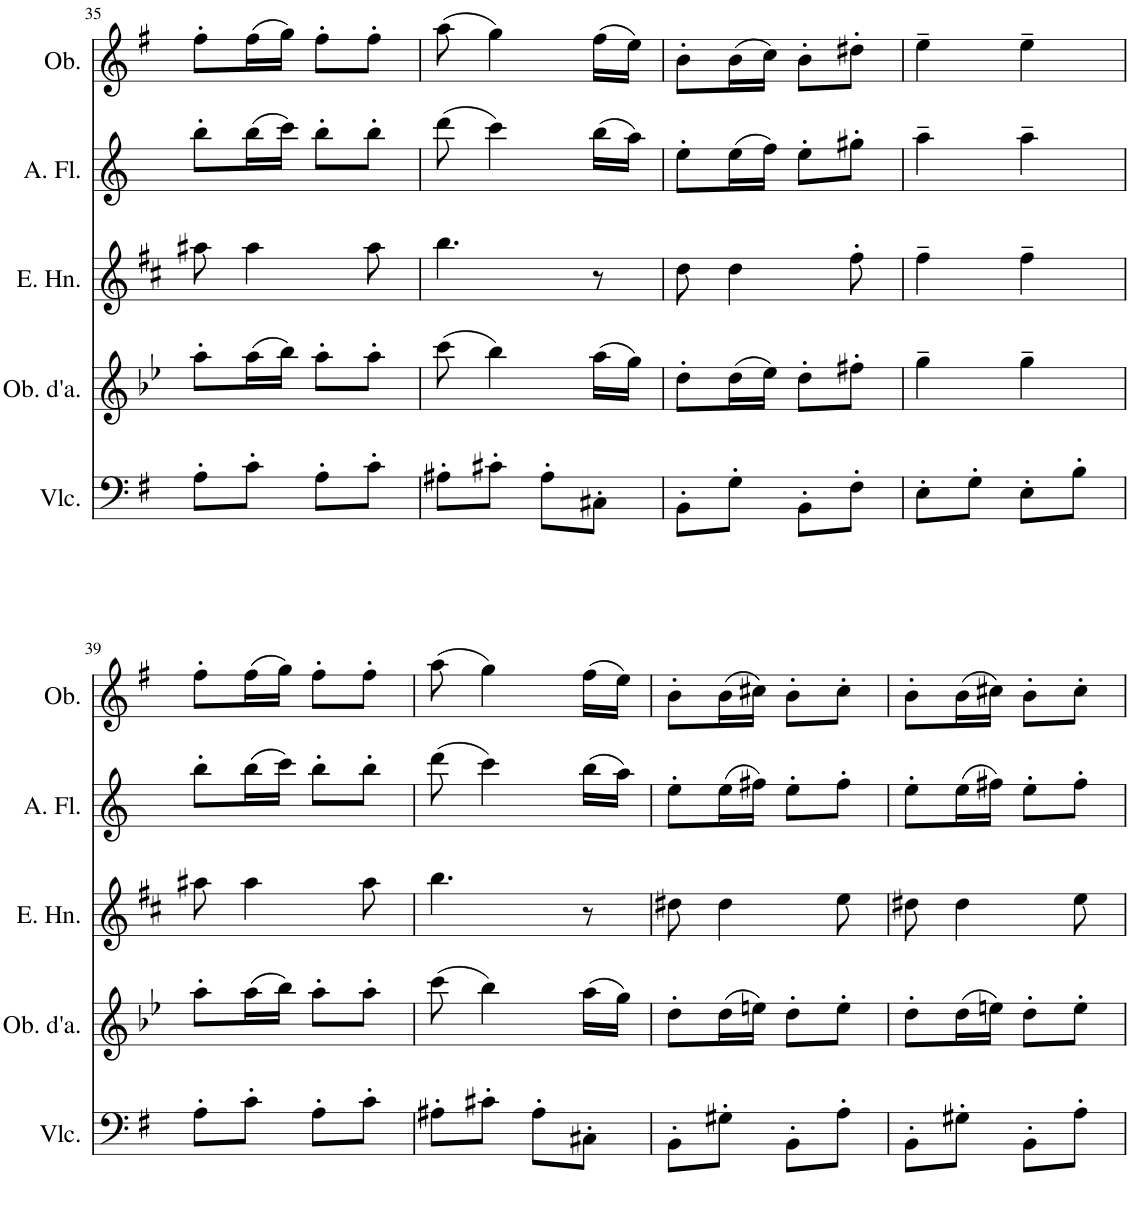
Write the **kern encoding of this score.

**kern	**kern	**kern	**kern	**kern
*part5	*part4	*part3	*part2	*part1
*staff5	*staff4	*staff3	*staff2	*staff1
*I"Violoncello	*I"Oboe d'amore	*I"English Horn	*I"Alto Flute	*I"Oboe
*I'Vlc.	*I'Ob. d'a.	*I'E. Hn.	*I'A. Fl.	*I'Ob.
!!LO:PB:g=z
*clefF4	*clefG2	*clefG2	*clefG2	*clefG2
*	*Trd2c3	*Trd4c7	*Trd3c5	*
*k[f#]	*k[b-e-]	*k[f#c#]	*k[]	*k[f#]
*M2/4	*M2/4	*M2/4	*M2/4	*M2/4
=35	=35	=35	=35	=35
8A'\L	8aa'\L	8aa#X\	8bb'\L	8ff#'\L
8c'\J	(16aa\L	4aa#\	(16bb\L	(16ff#\L
.	16bb-\JJ)	.	16ccc\JJ)	16gg\JJ)
8A'\L	8aa'\L	.	8bb'\L	8ff#'\L
8c'\J	8aa'\J	8aa#\	8bb'\J	8ff#'\J
=36	=36	=36	=36	=36
8A#X'\L	(8ccc\	4.bb\	(8ddd\	(8aa\
8c#X'\J	4bb-\)	.	4ccc\)	4gg\)
8A#'\L	.	.	.	.
8C#X'\J	(16aa\LL	8r	(16bb\LL	(16ff#\LL
.	16gg\JJ)	.	16aa\JJ)	16ee\JJ)
=37	=37	=37	=37	=37
8BB'\L	8dd'\L	8dd\	8ee'\L	8b'\L
8G'\J	(16dd\L	4dd\	(16ee\L	(16b\L
.	16ee-\JJ)	.	16ff\JJ)	16cc\JJ)
8BB'\L	8dd'\L	.	8ee'\L	8b'\L
8F#'\J	8ff#X'\J	8ff#'\	8gg#X'\J	8dd#X'\J
=38	=38	=38	=38	=38
8E'\L	4gg~\	4ff#~\	4aa~\	4ee~\
8G'\J	.	.	.	.
8E'\L	4gg~\	4ff#~\	4aa~\	4ee~\
8B'\J	.	.	.	.
!!LO:LB:g=z
=39	=39	=39	=39	=39
8A'\L	8aa'\L	8aa#X\	8bb'\L	8ff#'\L
8c'\J	(16aa\L	4aa#\	(16bb\L	(16ff#\L
.	16bb-\JJ)	.	16ccc\JJ)	16gg\JJ)
8A'\L	8aa'\L	.	8bb'\L	8ff#'\L
8c'\J	8aa'\J	8aa#\	8bb'\J	8ff#'\J
=40	=40	=40	=40	=40
8A#X'\L	(8ccc\	4.bb\	(8ddd\	(8aa\
8c#X'\J	4bb-\)	.	4ccc\)	4gg\)
8A#'\L	.	.	.	.
8C#X'\J	(16aa\LL	8r	(16bb\LL	(16ff#\LL
.	16gg\JJ)	.	16aa\JJ)	16ee\JJ)
=41	=41	=41	=41	=41
8BB'\L	8dd'\L	8dd#X\	8ee'\L	8b'\L
8G#X'\J	(16dd\L	4dd#\	(16ee\L	(16b\L
.	16een\JJ)	.	16ff#X\JJ)	16cc#X\JJ)
8BB'\L	8dd'\L	.	8ee'\L	8b'\L
8A'\J	8ee'\J	8ee\	8ff#'\J	8cc#'\J
=42	=42	=42	=42	=42
8BB'\L	8dd'\L	8dd#X\	8ee'\L	8b'\L
8G#X'\J	(16dd\L	4dd#\	(16ee\L	(16b\L
.	16een\JJ)	.	16ff#X\JJ)	16cc#X\JJ)
8BB'\L	8dd'\L	.	8ee'\L	8b'\L
8A'\J	8ee'\J	8ee\	8ff#'\J	8cc#'\J
=	=	=	=	=
*-	*-	*-	*-	*-
